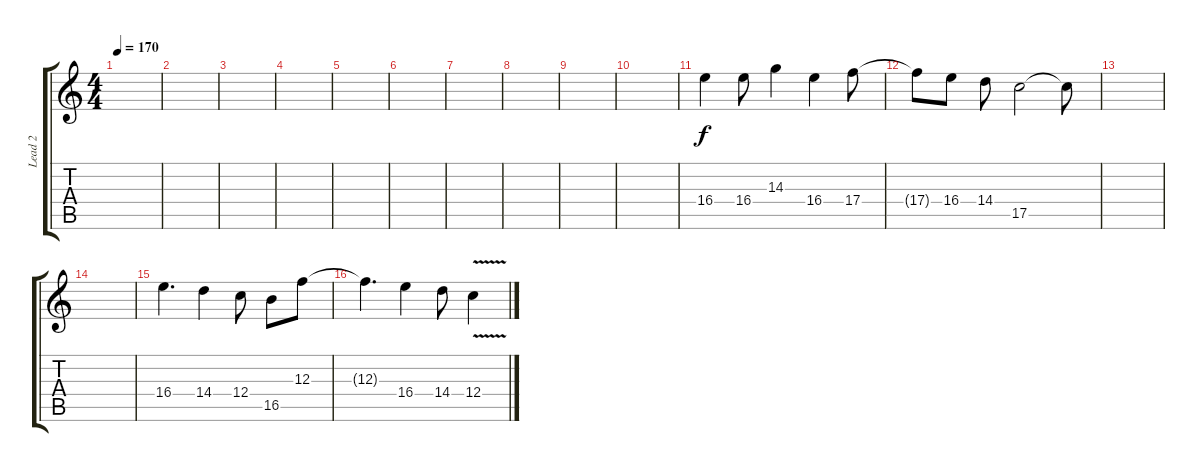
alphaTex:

\track ("Lead 2" "Lead 2") {instrument distortionguitar}
\staff {score tabs}
\tuning (D4 A3 F3 C3 G2 D2) {hide}
\ts (4 4)
\tempo 170
\clef g2
\ks c
|
|
|
|
|
|
|
|
|
|
16.4.4 16.4.8 14.3.4 16.4.4 17.4.8 |
17.4{t}.8 16.4.8 14.4.8 17.5.2 17.5{t}.8 |
|
|
16.4.4{d} 14.4.4 12.4.8 16.5.8 12.3.8 |
12.3{t}.4{d} 16.4.4 14.4.8 12.4{v}.4
